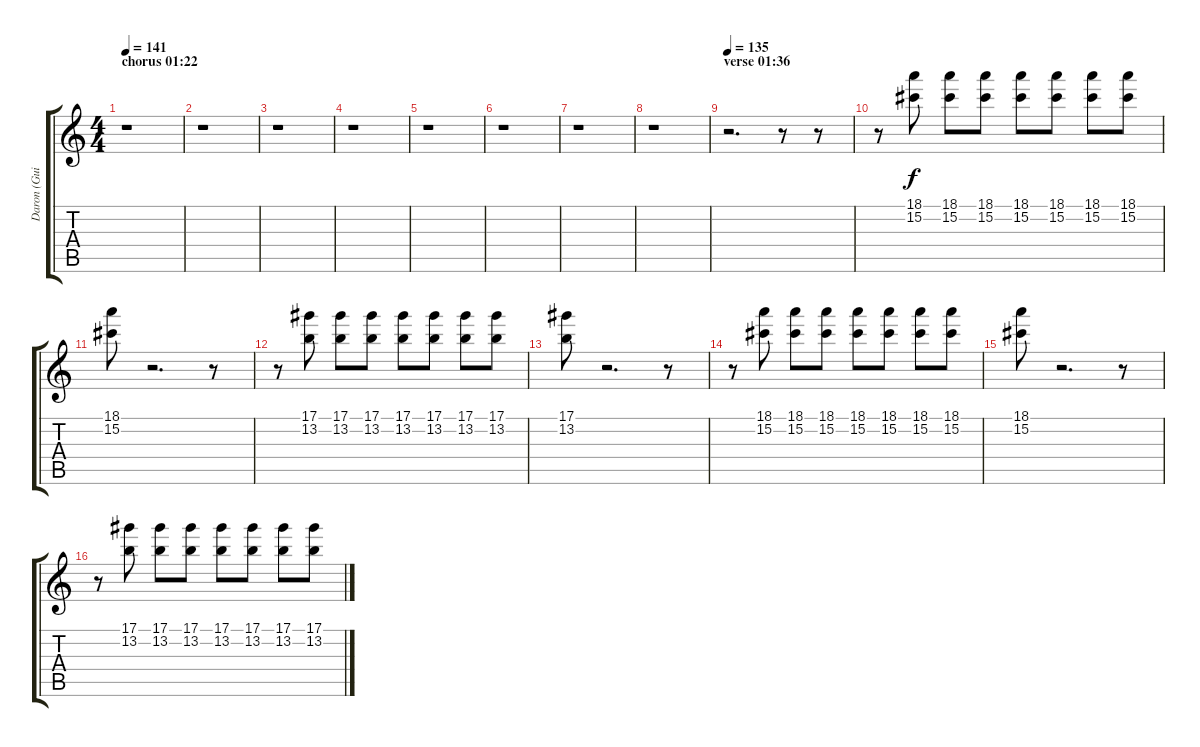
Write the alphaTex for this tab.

\track ("Daron (Guitar 3)" "Daron (Gui") {instrument electricguitarjazz}
\staff {score tabs}
\tuning (Eb4 Bb3 Gb3 Db3 Ab2 Db2) {hide}
\ts (4 4)
\section ("" "chorus 01:22")
\tempo 141
\clef g2
\ks c
r.1{dy f} |
r.1 |
r.1 |
r.1 |
r.1 |
r.1 |
r.1 |
r.1 |
\section ("" "verse 01:36")
\tempo 135
r.2{d volume 7 balance 16 instrument electricguitarjazz} r.8 r.8 |
r.8 (18.1 15.2).8 (18.1 15.2).8 (18.1 15.2).8 (18.1 15.2).8 (18.1 15.2).8 (18.1 15.2).8 (18.1 15.2).8 |
(18.1 15.2).8 r.2{d} r.8 |
r.8 (17.1 13.2).8 (17.1 13.2).8 (17.1 13.2).8 (17.1 13.2).8 (17.1 13.2).8 (17.1 13.2).8 (17.1 13.2).8 |
(17.1 13.2).8 r.2{d} r.8 |
r.8 (18.1 15.2).8 (18.1 15.2).8 (18.1 15.2).8 (18.1 15.2).8 (18.1 15.2).8 (18.1 15.2).8 (18.1 15.2).8 |
(18.1 15.2).8 r.2{d} r.8 |
r.8 (17.1 13.2).8 (17.1 13.2).8 (17.1 13.2).8 (17.1 13.2).8 (17.1 13.2).8 (17.1 13.2).8 (17.1 13.2).8
